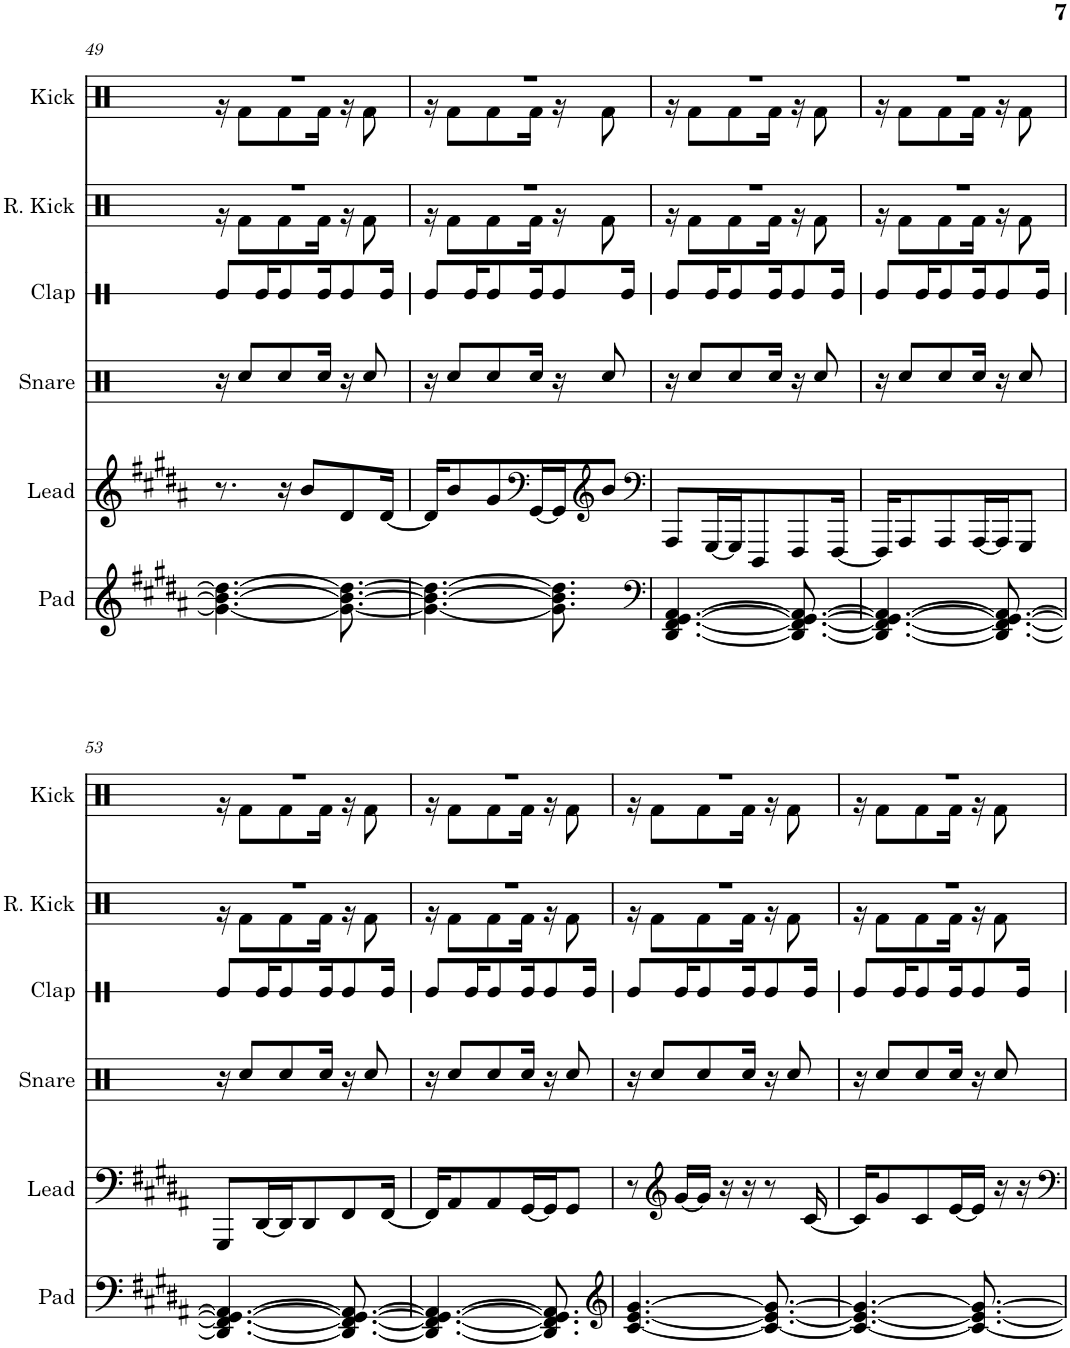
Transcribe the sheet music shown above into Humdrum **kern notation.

**kern	**kern	**kern	**kern	**kern	**kern
*part6	*part5	*part4	*part3	*part2	*part1
*staff6	*staff5	*staff4	*staff3	*staff2	*staff1
*I"Pad	*I"Lead	*I"Snare	*I"Clap	*I"Reverb Kick	*I"Kick
*I'Pad	*I'Lead	*I'Snare	*I'Clap	*I'R. Kick	*I'Kick
!!LO:PB:g=z
*clefG2	*clefG2	*clefX	*clefX	*clefX	*clefX
*k[f#c#g#d#a#]	*k[f#c#g#d#a#]	*k[f#c#g#d#a#]	*k[f#c#g#d#a#]	*k[f#c#g#d#a#]	*k[f#c#g#d#a#]
*M9/16	*M9/16	*M9/16	*M9/16	*M9/16	*M9/16
=49	=49	=49	=49	=49	=49
*	*	*	*	*^	*^
4.g#\_ 4.b\_ 4.dd#\_	8.r	16r	8Re/L	16%9r	16r	16%9r	16r
.	.	8Rcc/L	.	.	8Rf\L	.	8Rf\L
.	.	.	16Re/K	.	.	.	.
.	16r	8Rcc/	8Re/	.	8Rf\	.	8Rf\
.	8b/L	.	.	.	.	.	.
.	.	16Rcc/Jk	16Re/K	.	16Rf\Jk	.	16Rf\Jk
8.g#\_ 8.b\_ 8.dd#\_	8d#/	16r	8Re/	.	16r	.	16r
.	.	8Rcc/	.	.	8Rf\	.	8Rf\
.	[16d#/Jk	.	16Re/Jk	.	.	.	.
=50	=50	=50	=50	=50	=50	=50	=50
4.g#\_ 4.b\_ 4.dd#\_	16d#/KL]	16r	8Re/L	16%9r	16r	16%9r	16r
.	8b/	8Rcc/L	.	.	8Rf\L	.	8Rf\L
.	.	.	16Re/K	.	.	.	.
.	8g#/	8Rcc/	8Re/	.	8Rf\	.	8Rf\
*	*clefF4	*	*	*	*	*	*
.	[16GG#/L	16Rcc/Jk	16Re/K	.	16Rf\Jk	.	16Rf\Jk
8.g#\] 8.b\] 8.dd#\]	16GG#/J]	16r	8Re/	.	16r	.	16r
*	*clefG2	*	*	*	*	*	*
.	8b/J	8Rcc/	.	.	8Rf\	.	8Rf\
.	.	.	16Re/Jk	.	.	.	.
=51	=51	=51	=51	=51	=51	=51	=51
*clefF4	*clefF4	*	*	*	*	*	*
[4.DD#/ [4.FF#/ [4.GG#/ [4.AA#/	8AAA#/L	16r	8Re/L	16%9r	16r	16%9r	16r
.	.	8Rcc/L	.	.	8Rf\L	.	8Rf\L
.	[16GGG#/L	.	16Re/K	.	.	.	.
.	16GGG#/J]	8Rcc/	8Re/	.	8Rf\	.	8Rf\
.	8DDD#/	.	.	.	.	.	.
.	.	16Rcc/Jk	16Re/K	.	16Rf\Jk	.	16Rf\Jk
8.DD#/_ 8.FF#/_ 8.GG#/_ 8.AA#/_	8FFF#/	16r	8Re/	.	16r	.	16r
.	.	8Rcc/	.	.	8Rf\	.	8Rf\
.	[16FFF#/Jk	.	16Re/Jk	.	.	.	.
=52	=52	=52	=52	=52	=52	=52	=52
4.DD#/_ 4.FF#/_ 4.GG#/_ 4.AA#/_	16FFF#/KL]	16r	8Re/L	16%9r	16r	16%9r	16r
.	8AAA#/	8Rcc/L	.	.	8Rf\L	.	8Rf\L
.	.	.	16Re/K	.	.	.	.
.	8AAA#/	8Rcc/	8Re/	.	8Rf\	.	8Rf\
.	[16AAA#/L	16Rcc/Jk	16Re/K	.	16Rf\Jk	.	16Rf\Jk
8.DD#/_ 8.FF#/_ 8.GG#/_ 8.AA#/_	16AAA#/J]	16r	8Re/	.	16r	.	16r
.	8GGG#/J	8Rcc/	.	.	8Rf\	.	8Rf\
.	.	.	16Re/Jk	.	.	.	.
!!LO:LB:g=z	!!
=53	=53	=53	=53	=53	=53	=53	=53
4.DD#/_ 4.FF#/_ 4.GG#/_ 4.AA#/_	8GGG#/L	16r	8Re/L	16%9r	16r	16%9r	16r
.	.	8Rcc/L	.	.	8Rf\L	.	8Rf\L
.	[16DD#/L	.	16Re/K	.	.	.	.
.	16DD#/J]	8Rcc/	8Re/	.	8Rf\	.	8Rf\
.	8DD#/	.	.	.	.	.	.
.	.	16Rcc/Jk	16Re/K	.	16Rf\Jk	.	16Rf\Jk
8.DD#/_ 8.FF#/_ 8.GG#/_ 8.AA#/_	8FF#/	16r	8Re/	.	16r	.	16r
.	.	8Rcc/	.	.	8Rf\	.	8Rf\
.	[16FF#/Jk	.	16Re/Jk	.	.	.	.
=54	=54	=54	=54	=54	=54	=54	=54
4.DD#/_ 4.FF#/_ 4.GG#/_ 4.AA#/_	16FF#/KL]	16r	8Re/L	16%9r	16r	16%9r	16r
.	8AA#/	8Rcc/L	.	.	8Rf\L	.	8Rf\L
.	.	.	16Re/K	.	.	.	.
.	8AA#/	8Rcc/	8Re/	.	8Rf\	.	8Rf\
.	[16GG#/L	16Rcc/Jk	16Re/K	.	16Rf\Jk	.	16Rf\Jk
8.DD#/] 8.FF#/] 8.GG#/] 8.AA#/]	16GG#/J]	16r	8Re/	.	16r	.	16r
.	8GG#/J	8Rcc/	.	.	8Rf\	.	8Rf\
.	.	.	16Re/Jk	.	.	.	.
=55	=55	=55	=55	=55	=55	=55	=55
*clefG2	*	*	*	*	*	*	*
[4.c#/ [4.e/ [4.g#/	8r	16r	8Re/L	16%9r	16r	16%9r	16r
.	.	8Rcc/L	.	.	8Rf\L	.	8Rf\L
*	*clefG2	*	*	*	*	*	*
.	[16g#/LL	.	16Re/K	.	.	.	.
.	16g#/JJ]	8Rcc/	8Re/	.	8Rf\	.	8Rf\
.	16r	.	.	.	.	.	.
.	16r	16Rcc/Jk	16Re/K	.	16Rf\Jk	.	16Rf\Jk
8.c#/_ 8.e/_ 8.g#/_	8r	16r	8Re/	.	16r	.	16r
.	.	8Rcc/	.	.	8Rf\	.	8Rf\
.	[16c#/	.	16Re/Jk	.	.	.	.
=56	=56	=56	=56	=56	=56	=56	=56
4.c#/_ 4.e/_ 4.g#/_	16c#/KL]	16r	8Re/L	16%9r	16r	16%9r	16r
.	8g#/	8Rcc/L	.	.	8Rf\L	.	8Rf\L
.	.	.	16Re/K	.	.	.	.
.	8c#/	8Rcc/	8Re/	.	8Rf\	.	8Rf\
.	[16e/L	16Rcc/Jk	16Re/K	.	16Rf\Jk	.	16Rf\Jk
8.c#/_ 8.e/_ 8.g#/_	16e/JJ]	16r	8Re/	.	16r	.	16r
.	16r	8Rcc/	.	.	8Rf\	.	8Rf\
.	16r	.	16Re/Jk	.	.	.	.
*	*	*	*	*v	*v	*	*
*	*	*	*	*	*v	*v
=	=	=	=	=	=
*-	*-	*-	*-	*-	*-
